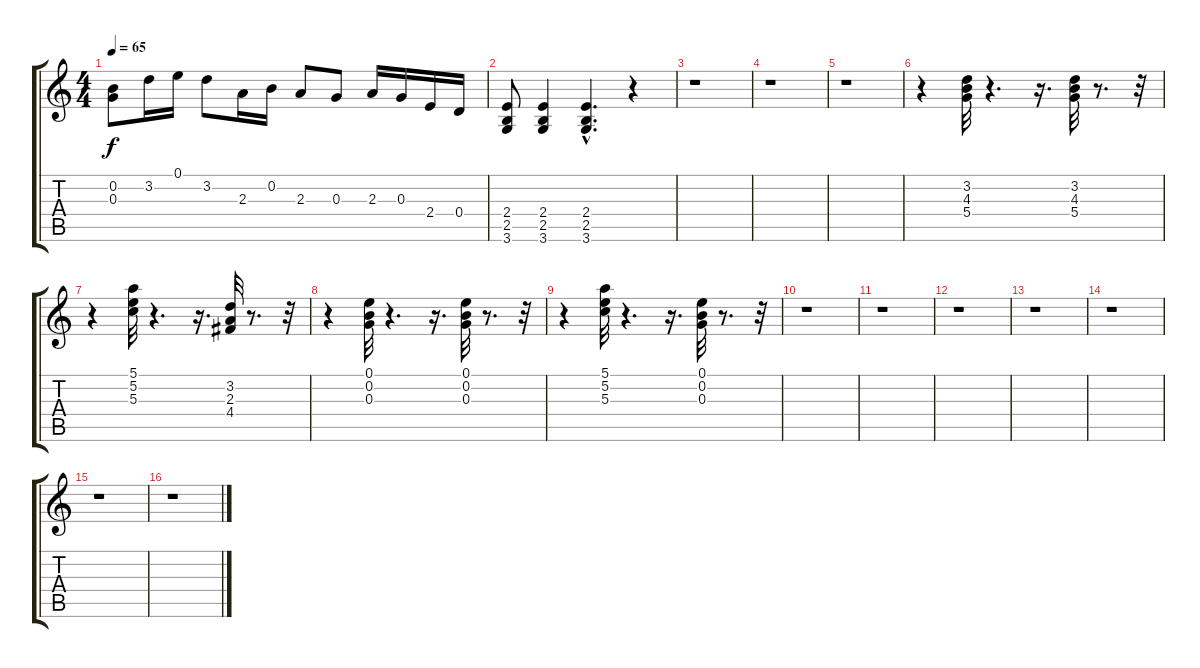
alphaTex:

\track "" {instrument overdrivenguitar}
\staff {score tabs}
\tuning (E4 B3 G3 D3 A2 E2) {hide}
\ts (4 4)
\tempo 65
\clef g2
\ks c
(0.2{t} 0.3{t}).8{dy f} 3.2.16 0.1.16 3.2.8 2.3.16 0.2.16 2.3.8 0.3.8 2.3.16 0.3.16 2.4.16 0.4.16 |
(2.4 2.5 3.6).8 (2.4 2.5 3.6).4 (2.4{hac} 2.5{hac} 3.6{hac}).4{d} r.4 |
r.1 |
r.1 |
r.1 |
r.4 (3.2 4.3 5.4).32 r.4{d} r.16{d} (3.2 4.3 5.4).32 r.8{d} r.32 |
r.4 (5.1 5.2 5.3).32 r.4{d} r.16{d} (3.2 2.3 4.4).32 r.8{d} r.32 |
r.4 (0.1 0.2 0.3).32 r.4{d} r.16{d} (0.1 0.2 0.3).32 r.8{d} r.32 |
r.4 (5.1 5.2 5.3).32 r.4{d} r.16{d} (0.1 0.2 0.3).32 r.8{d} r.32 |
r.1 |
r.1 |
r.1 |
r.1 |
r.1 |
r.1 |
r.1
